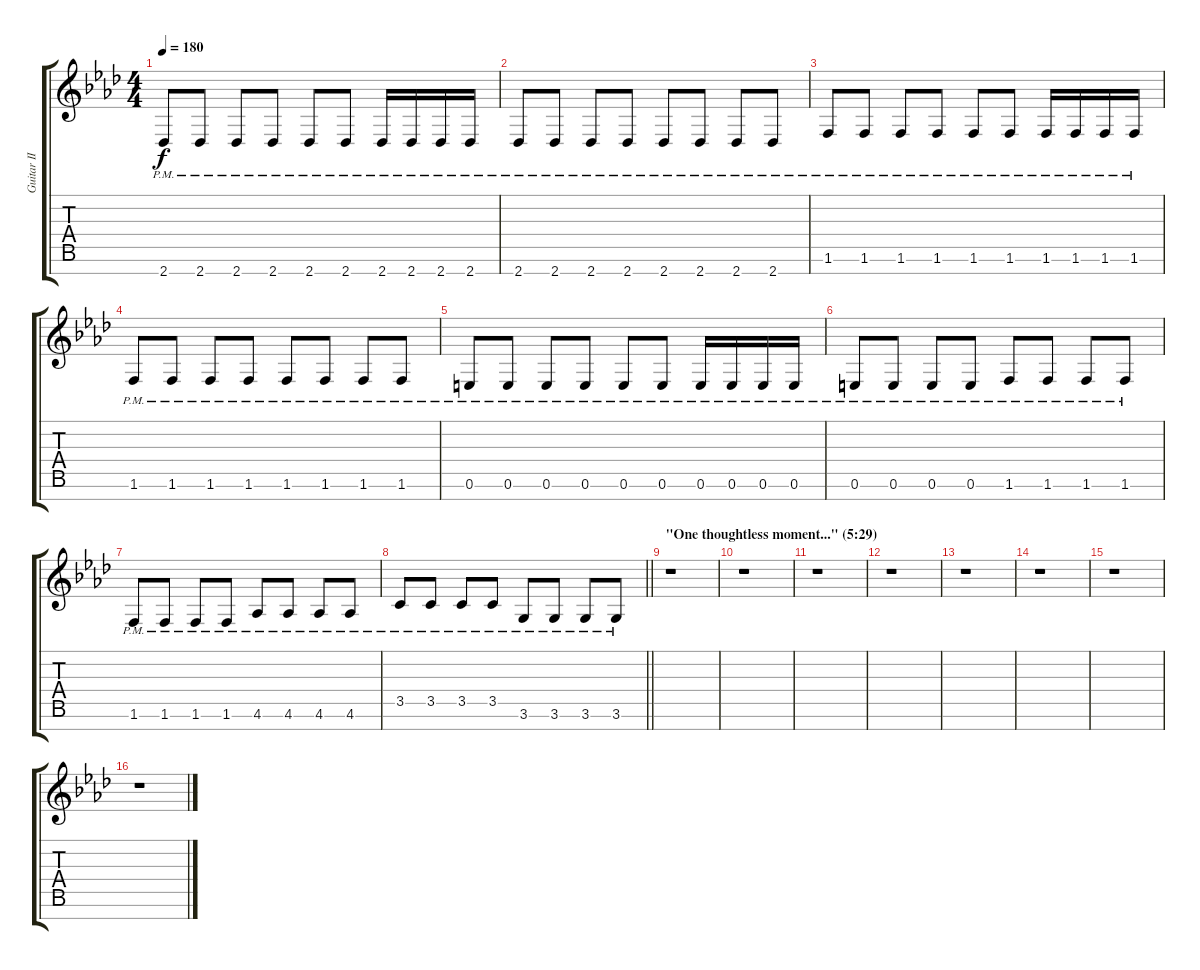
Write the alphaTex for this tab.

\track ("Guitar II" "Guitar II") {instrument distortionguitar}
\staff {score tabs}
\tuning (E4 B3 G3 D3 A2 E2 B1) {hide}
\ts (4 4)
\tempo 180
\clef g2
\ks fminor
2.7{pm}.8{dy f} 2.7{pm}.8 2.7{pm}.8 2.7{pm}.8 2.7{pm}.8 2.7{pm}.8 2.7{pm}.16 2.7{pm}.16 2.7{pm}.16 2.7{pm}.16 |
2.7{pm}.8 2.7{pm}.8 2.7{pm}.8 2.7{pm}.8 2.7{pm}.8 2.7{pm}.8 2.7{pm}.8 2.7{pm}.8 |
1.6{pm}.8 1.6{pm}.8 1.6{pm}.8 1.6{pm}.8 1.6{pm}.8 1.6{pm}.8 1.6{pm}.16 1.6{pm}.16 1.6{pm}.16 1.6{pm}.16 |
1.6{pm}.8 1.6{pm}.8 1.6{pm}.8 1.6{pm}.8 1.6{pm}.8 1.6{pm}.8 1.6{pm}.8 1.6{pm}.8 |
0.6{pm}.8 0.6{pm}.8 0.6{pm}.8 0.6{pm}.8 0.6{pm}.8 0.6{pm}.8 0.6{pm}.16 0.6{pm}.16 0.6{pm}.16 0.6{pm}.16 |
0.6{pm}.8 0.6{pm}.8 0.6{pm}.8 0.6{pm}.8 1.6{pm}.8 1.6{pm}.8 1.6{pm}.8 1.6{pm}.8 |
1.6{pm}.8 1.6{pm}.8 1.6{pm}.8 1.6{pm}.8 4.6{pm}.8 4.6{pm}.8 4.6{pm}.8 4.6{pm}.8 |
\barLineRight lightlight
3.5{pm}.8 3.5{pm}.8 3.5{pm}.8 3.5{pm}.8 3.6{pm}.8 3.6{pm}.8 3.6{pm}.8 3.6{pm}.8 |
\section ("" "\"One thoughtless moment...\" (5:29)")
r.1 |
r.1 |
r.1 |
r.1 |
r.1 |
r.1 |
r.1 |
r.1
